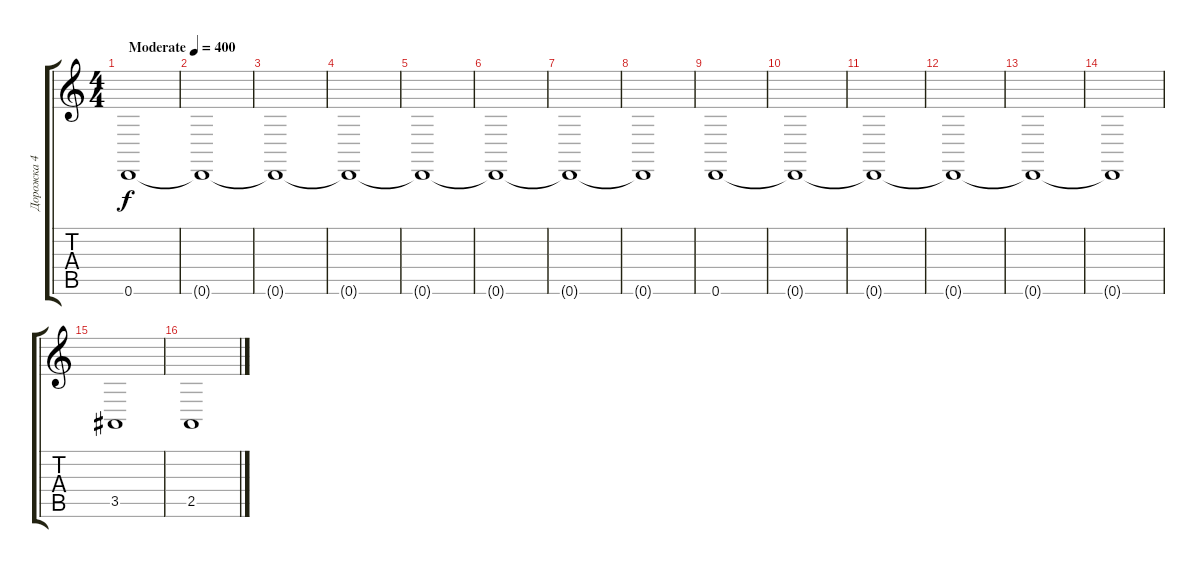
\track ("Дорожка 4" "Дорожка 4") {instrument tremolostrings}
\staff {score tabs}
\tuning (D4 A3 F3 C3 G2 D2) {hide}
\ts (4 4)
\tempo (400 "Moderate")
\tempo 420
\tempo (400 "Moderate")
\clef g2
\ks c
0.6.1{dy f instrument tremolostrings} |
0.6{t}.1 |
0.6{t}.1 |
0.6{t}.1 |
0.6{t}.1 |
0.6{t}.1 |
0.6{t}.1 |
0.6{t}.1 |
0.6.1 |
0.6{t}.1 |
0.6{t}.1 |
0.6{t}.1 |
0.6{t}.1 |
0.6{t}.1 |
3.5.1 |
2.5.1
